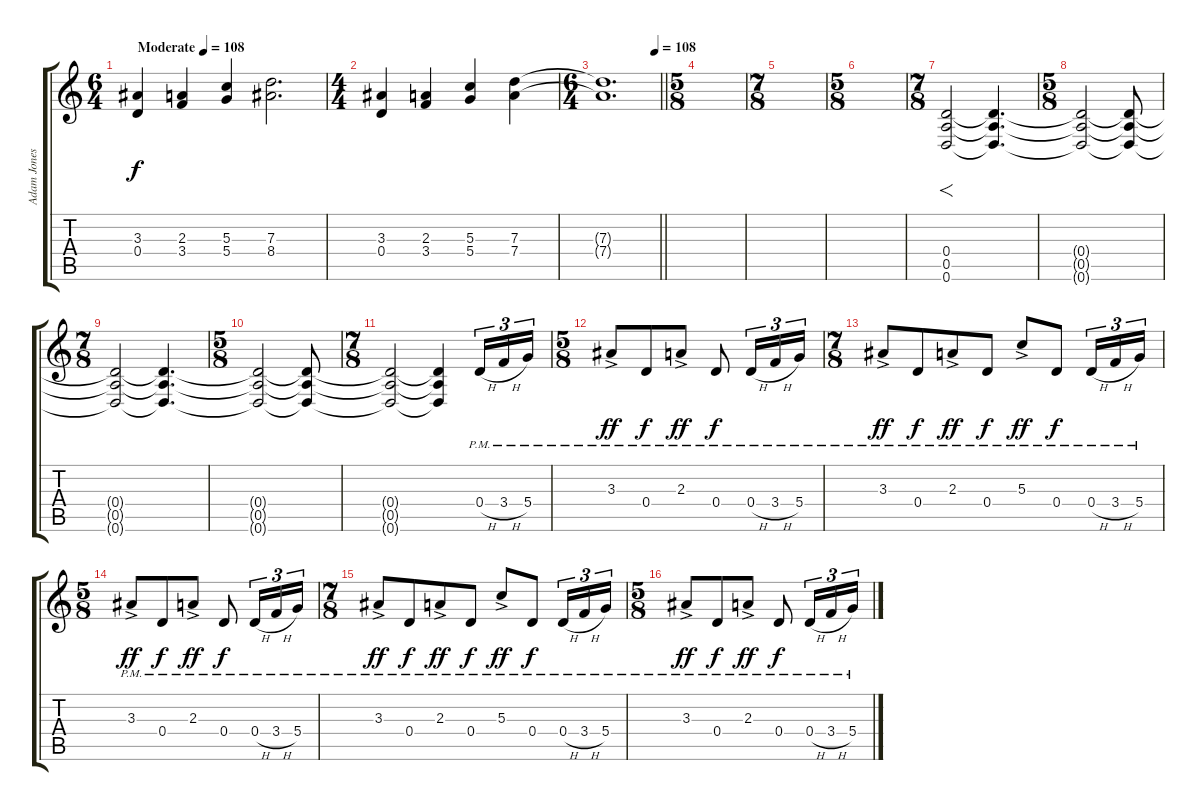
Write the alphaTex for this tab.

\track ("Adam Jones" "Adam Jones") {instrument overdrivenguitar}
\staff {score tabs}
\tuning (E4 B3 G3 D3 A2 D2) {hide}
\ts (6 4)
\tempo (108 "Moderate")
\tempo 67
\tempo (108 "Moderate")
\clef g2
\ks c
(3.3 0.4).4{dy f volume 6 instrument electricguitarclean} (2.3 3.4).4 (5.3 5.4).4 (7.3 8.4).2{d} |
\ts (4 4)
(3.3 0.4).4 (2.3 3.4).4 (5.3 5.4).4 (7.3 7.4).4 |
\ts (6 4)
\tempo (108 0.9166666666666666)
\barLineRight lightlight
(7.3{t} 7.4{t}).1{d} |
\ts (5 8)
|
\ts (7 8)
|
\ts (5 8)
|
\ts (7 8)
(0.4 0.5 0.6).2{f volume 1 instrument overdrivenguitar} (0.4{t} 0.5{t} 0.6{t}).4{d volume 4} |
\ts (5 8)
(0.4{t} 0.5{t} 0.6{t}).2{volume 7} (0.4{t} 0.5{t} 0.6{t}).8{volume 9} |
\ts (7 8)
(0.4{t} 0.5{t} 0.6{t}).2{volume 13} (0.4{t} 0.5{t} 0.6{t}).4{d} |
\ts (5 8)
(0.4{t} 0.5{t} 0.6{t}).2 (0.4{t} 0.5{t} 0.6{t}).8 |
\ts (7 8)
(0.4{t} 0.5{t} 0.6{t}).2 (0.4{t} 0.5{t} 0.6{t}).4 0.4{h pm}.16{tu (3 2)} 3.4{h pm}.16{tu (3 2)} 5.4{pm}.16{tu (3 2)} |
\ts (5 8)
3.3{ac pm}.8{dy ff} 0.4{pm}.8{dy f} 2.3{ac pm}.8{dy ff} 0.4{pm}.8{dy f} 0.4{h pm}.16{tu (3 2)} 3.4{h pm}.16{tu (3 2)} 5.4{pm}.16{tu (3 2)} |
\ts (7 8)
3.3{ac pm}.8{dy ff} 0.4{pm}.8{dy f} 2.3{ac pm}.8{dy ff} 0.4{pm}.8{dy f} 5.3{ac pm}.8{dy ff} 0.4{pm}.8{dy f} 0.4{h pm}.16{tu (3 2)} 3.4{h pm}.16{tu (3 2)} 5.4{pm}.16{tu (3 2)} |
\ts (5 8)
3.3{ac pm}.8{dy ff} 0.4{pm}.8{dy f} 2.3{ac pm}.8{dy ff} 0.4{pm}.8{dy f} 0.4{h pm}.16{tu (3 2)} 3.4{h pm}.16{tu (3 2)} 5.4{pm}.16{tu (3 2)} |
\ts (7 8)
3.3{ac pm}.8{dy ff} 0.4{pm}.8{dy f} 2.3{ac pm}.8{dy ff} 0.4{pm}.8{dy f} 5.3{ac pm}.8{dy ff} 0.4{pm}.8{dy f} 0.4{h pm}.16{tu (3 2)} 3.4{h pm}.16{tu (3 2)} 5.4{pm}.16{tu (3 2)} |
\ts (5 8)
3.3{ac pm}.8{dy ff} 0.4{pm}.8{dy f} 2.3{ac pm}.8{dy ff} 0.4{pm}.8{dy f} 0.4{h pm}.16{tu (3 2)} 3.4{h pm}.16{tu (3 2)} 5.4{pm}.16{tu (3 2)}
